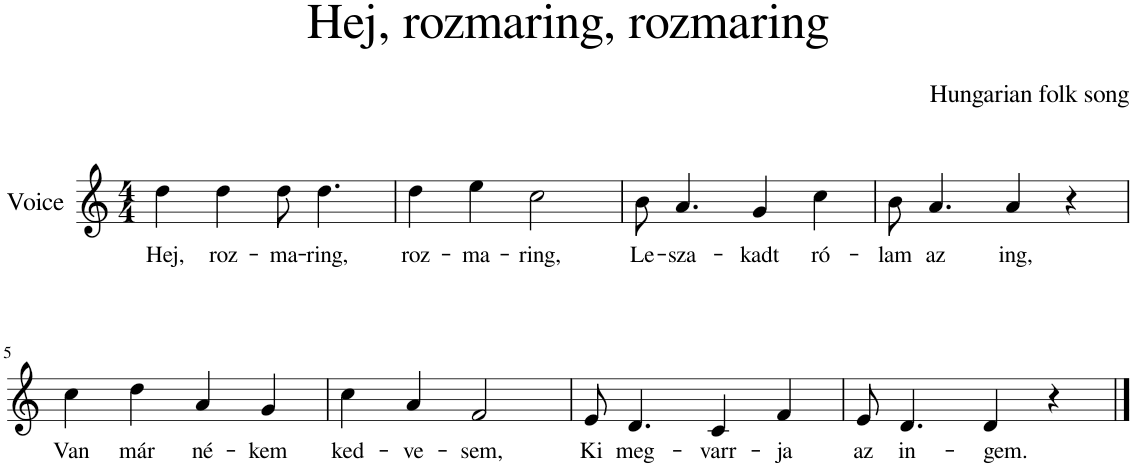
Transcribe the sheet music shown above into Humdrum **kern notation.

**kern	**text
*part1	*part1
*staff1	*staff1
*I"Voice	*
*clefG2	*
*k[]	*
*M4/4	*
=1	=1
!	!LO:LY:b
4dd\	Hej,
!	!LO:LY:b
4dd\	roz-
!	!LO:LY:b
8dd\	-ma-
!	!LO:LY:b
4.dd\	ring,
=2	=2
!	!LO:LY:b
4dd\	roz-
!	!LO:LY:b
4ee\	-ma-
!	!LO:LY:b
2cc\	-ring,
=3	=3
!	!LO:LY:b
8b\	Le-
!	!LO:LY:b
4.a/	-sza-
!	!LO:LY:b
4g/	-kadt
!	!LO:LY:b
4cc\	ró-
=4	=4
!	!LO:LY:b
8b\	-lam
!	!LO:LY:b
4.a/	az
!	!LO:LY:b
4a/	ing,
4r	.
!!LO:LB:g=z
=5	=5
!	!LO:LY:b
4cc\	Van
!	!LO:LY:b
4dd\	már
!	!LO:LY:b
4a/	né-
!	!LO:LY:b
4g/	-kem
=6	=6
!	!LO:LY:b
4cc\	ked-
!	!LO:LY:b
4a/	-ve-
!	!LO:LY:b
2f/	-sem,
=7	=7
!	!LO:LY:b
8e/	Ki
!	!LO:LY:b
4.d/	meg-
!	!LO:LY:b
4c/	-varr-
!	!LO:LY:b
4f/	-ja
=8	=8
!	!LO:LY:b
8e/	az
!	!LO:LY:b
4.d/	in-
!	!LO:LY:b
4d/	-gem.-
4r	.
==	==
*-	*-
